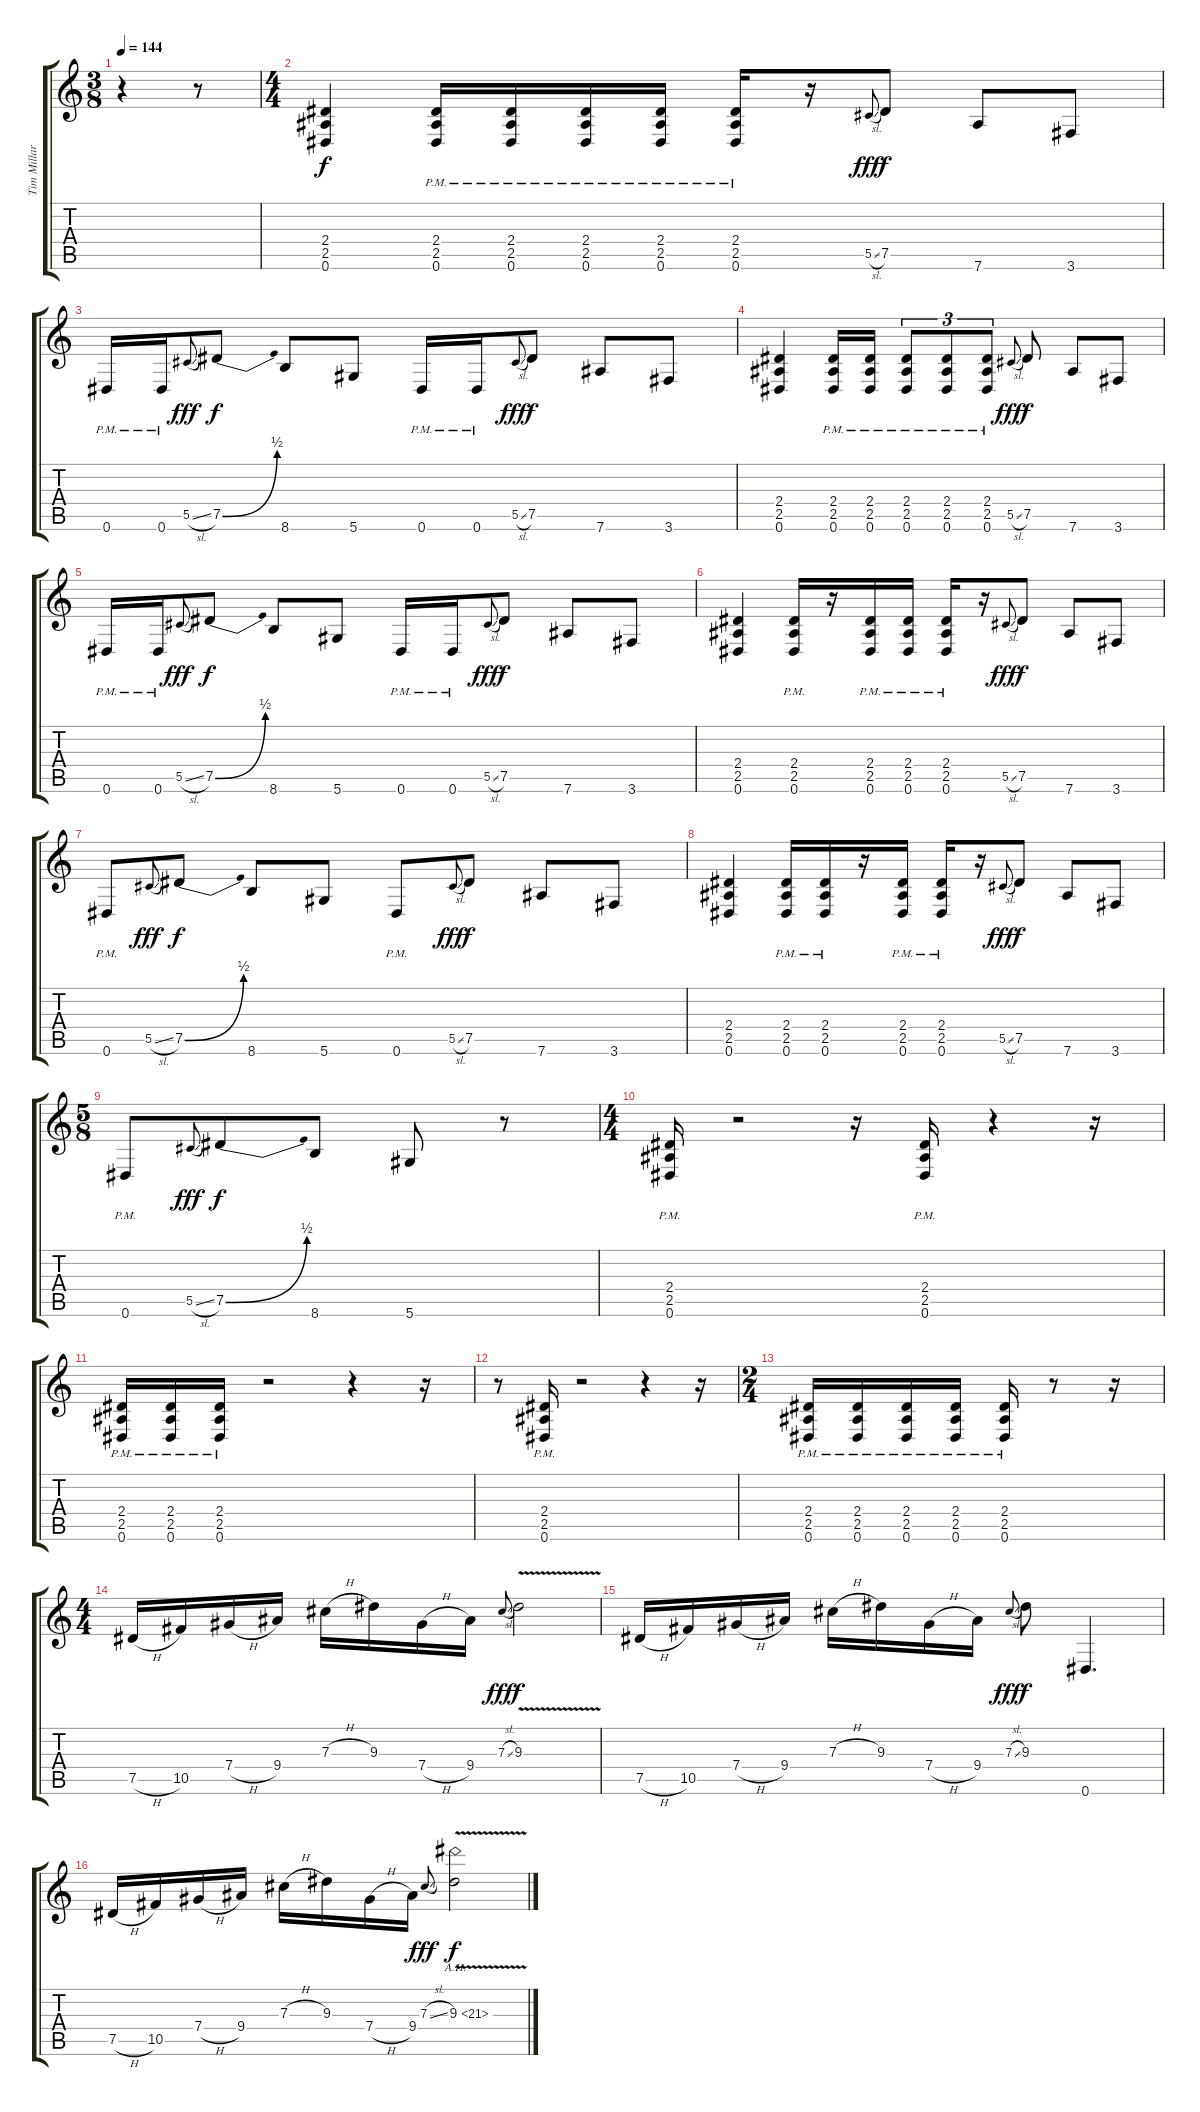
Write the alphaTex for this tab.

\track ("Tim Millar" "Tim Millar") {instrument distortionguitar}
\staff {score tabs}
\tuning (Eb4 Bb3 Gb3 Db3 Ab2 Eb2) {hide}
\ts (3 8)
\tempo 144
\clef g2
\ks c
r.4{dy f} r.8 |
\ts (4 4)
(2.4 2.5 0.6).4 (2.4{pm} 2.5{pm} 0.6{pm}).16 (2.4{pm} 2.5{pm} 0.6{pm}).16 (2.4{pm} 2.5{pm} 0.6{pm}).16 (2.4{pm} 2.5{pm} 0.6{pm}).16 (2.4{pm} 2.5{pm} 0.6{pm}).16 r.16 5.5{sl}.8{gr onbeat dy fff} 7.5.8{dy f} 7.6.8 3.6.8 |
0.6{pm}.16 0.6{pm}.16 5.5{sl}.8{gr onbeat dy fff} 7.5{be (bend 0 0 60 2)}.8{dy f} 8.6.8 5.6.8 0.6{pm}.16 0.6{pm}.16 5.5{sl}.8{gr onbeat dy fff} 7.5.8{dy f} 7.6.8 3.6.8 |
(2.4 2.5 0.6).4 (2.4{pm} 2.5{pm} 0.6{pm}).16 (2.4{pm} 2.5{pm} 0.6{pm}).16 (2.4{pm} 2.5{pm} 0.6{pm}).8{tu (3 2)} (2.4{pm} 2.5{pm} 0.6{pm}).8{tu (3 2)} (2.4{pm} 2.5{pm} 0.6{pm}).8{tu (3 2)} 5.5{sl}.8{gr onbeat dy fff} 7.5.8{dy f} 7.6.8 3.6.8 |
0.6{pm}.16 0.6{pm}.16 5.5{sl}.8{gr onbeat dy fff} 7.5{be (bend 0 0 60 2)}.8{dy f} 8.6.8 5.6.8 0.6{pm}.16 0.6{pm}.16 5.5{sl}.8{gr onbeat dy fff} 7.5.8{dy f} 7.6.8 3.6.8 |
(2.4 2.5 0.6).4 (2.4{pm} 2.5{pm} 0.6{pm}).16 r.16 (2.4{pm} 2.5{pm} 0.6{pm}).16 (2.4{pm} 2.5{pm} 0.6{pm}).16 (2.4{pm} 2.5{pm} 0.6{pm}).16 r.16 5.5{sl}.8{gr onbeat dy fff} 7.5.8{dy f} 7.6.8 3.6.8 |
0.6{pm}.8 5.5{sl}.8{gr onbeat dy fff} 7.5{be (bend 0 0 60 2)}.8{dy f} 8.6.8 5.6.8 0.6{pm}.8 5.5{sl}.8{gr onbeat dy fff} 7.5.8{dy f} 7.6.8 3.6.8 |
(2.4 2.5 0.6).4 (2.4{pm} 2.5{pm} 0.6{pm}).16 (2.4{pm} 2.5{pm} 0.6{pm}).16 r.16 (2.4{pm} 2.5{pm} 0.6{pm}).16 (2.4{pm} 2.5{pm} 0.6{pm}).16 r.16 5.5{sl}.8{gr onbeat dy fff} 7.5.8{dy f} 7.6.8 3.6.8 |
\ts (5 8)
0.6{pm}.8 5.5{sl}.8{gr onbeat dy fff} 7.5{be (bend 0 0 60 2)}.8{dy f} 8.6.8 5.6.8 r.8 |
\ts (4 4)
(2.4{pm} 2.5{pm} 0.6{pm}).16 r.2 r.16 (2.4{pm} 2.5{pm} 0.6{pm}).16 r.4 r.16 |
(2.4{pm} 2.5{pm} 0.6{pm}).16 (2.4{pm} 2.5{pm} 0.6{pm}).16 (2.4{pm} 2.5{pm} 0.6{pm}).16 r.2 r.4 r.16 |
r.8 (2.4{pm} 2.5{pm} 0.6{pm}).16 r.2 r.4 r.16 |
\ts (2 4)
(2.4{pm} 2.5{pm} 0.6{pm}).16 (2.4{pm} 2.5{pm} 0.6{pm}).16 (2.4{pm} 2.5{pm} 0.6{pm}).16 (2.4{pm} 2.5{pm} 0.6{pm}).16 (2.4{pm} 2.5{pm} 0.6{pm}).16 r.8 r.16 |
\ts (4 4)
7.5{h}.16 10.5.16 7.4{h}.16 9.4.16 7.3{h}.16 9.3.16 7.4{h}.16 9.4.16 7.3{sl}.8{gr onbeat dy fff} 9.3{v}.2{dy f} |
7.5{h}.16 10.5.16 7.4{h}.16 9.4.16 7.3{h}.16 9.3.16 7.4{h}.16 9.4.16 7.3{sl}.8{gr onbeat dy fff} 9.3.8{dy f} 0.6.4{d} |
7.5{h}.16 10.5.16 7.4{h}.16 9.4.16 7.3{h}.16 9.3.16 7.4{h}.16 9.4.16 7.3{sl}.8{gr onbeat dy fff} 9.3{ah 12 v}.2{dy f}
